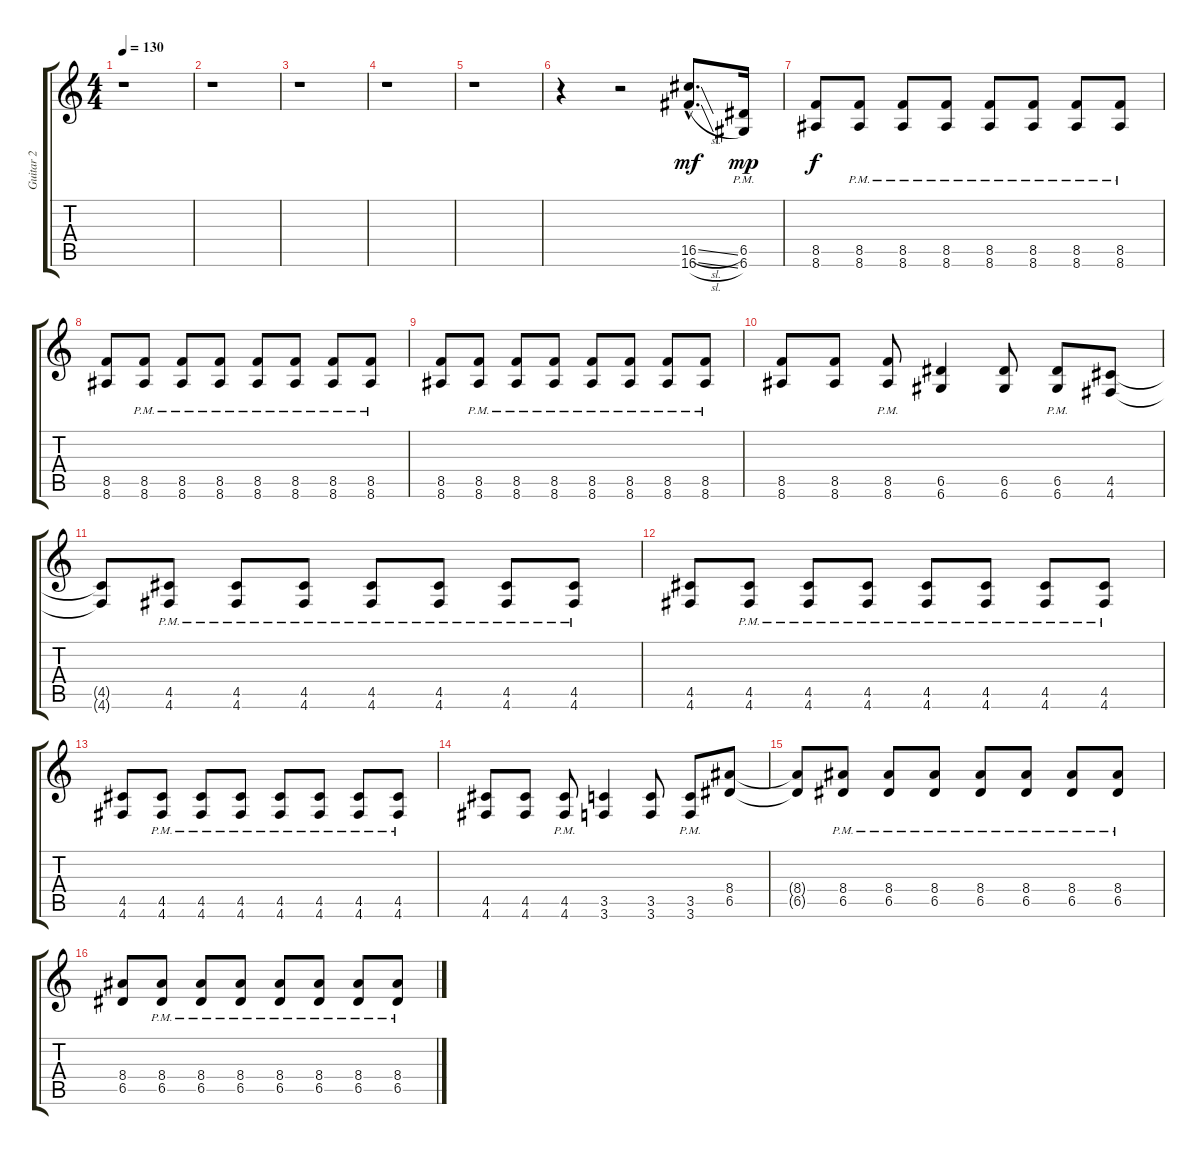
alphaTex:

\track ("Guitar 2" "Guitar 2") {instrument distortionguitar}
\staff {score tabs}
\tuning (E4 B3 G3 D3 A2 D2) {hide}
\ts (4 4)
\tempo 130
\clef g2
\ks c
r.1{dy f} |
r.1 |
r.1 |
r.1 |
r.1 |
r.4{volume 11 balance 0 instrument distortionguitar} r.2 (16.5{sl hac} 16.6{sl hac}).8{d dy mf} (6.5{pm} 6.6{pm}).16{dy mp} |
(8.5 8.6).8{dy f} (8.5{pm} 8.6{pm}).8 (8.5{pm} 8.6{pm}).8 (8.5{pm} 8.6{pm}).8 (8.5{pm} 8.6{pm}).8 (8.5{pm} 8.6{pm}).8 (8.5{pm} 8.6{pm}).8 (8.5{pm} 8.6{pm}).8 |
(8.5 8.6).8 (8.5{pm} 8.6{pm}).8 (8.5{pm} 8.6{pm}).8 (8.5{pm} 8.6{pm}).8 (8.5{pm} 8.6{pm}).8 (8.5{pm} 8.6{pm}).8 (8.5{pm} 8.6{pm}).8 (8.5{pm} 8.6{pm}).8 |
(8.5 8.6).8 (8.5{pm} 8.6{pm}).8 (8.5{pm} 8.6{pm}).8 (8.5{pm} 8.6{pm}).8 (8.5{pm} 8.6{pm}).8 (8.5{pm} 8.6{pm}).8 (8.5{pm} 8.6{pm}).8 (8.5{pm} 8.6{pm}).8 |
(8.5 8.6).8 (8.5 8.6).8 (8.5{pm} 8.6{pm}).8 (6.5 6.6).4 (6.5 6.6).8 (6.5{pm} 6.6{pm}).8 (4.5 4.6).8 |
(4.5{t} 4.6{t}).8 (4.5{pm} 4.6{pm}).8 (4.5{pm} 4.6{pm}).8 (4.5{pm} 4.6{pm}).8 (4.5{pm} 4.6{pm}).8 (4.5{pm} 4.6{pm}).8 (4.5{pm} 4.6{pm}).8 (4.5{pm} 4.6{pm}).8 |
(4.5 4.6).8 (4.5{pm} 4.6{pm}).8 (4.5{pm} 4.6{pm}).8 (4.5{pm} 4.6{pm}).8 (4.5{pm} 4.6{pm}).8 (4.5{pm} 4.6{pm}).8 (4.5{pm} 4.6{pm}).8 (4.5{pm} 4.6{pm}).8 |
(4.5 4.6).8 (4.5{pm} 4.6{pm}).8 (4.5{pm} 4.6{pm}).8 (4.5{pm} 4.6{pm}).8 (4.5{pm} 4.6{pm}).8 (4.5{pm} 4.6{pm}).8 (4.5{pm} 4.6{pm}).8 (4.5{pm} 4.6{pm}).8 |
(4.5 4.6).8 (4.5 4.6).8 (4.5{pm} 4.6{pm}).8 (3.5 3.6).4 (3.5 3.6).8 (3.5{pm} 3.6{pm}).8 (8.4 6.5).8 |
(8.4{t} 6.5{t}).8 (8.4{pm} 6.5{pm}).8 (8.4{pm} 6.5{pm}).8 (8.4{pm} 6.5{pm}).8 (8.4{pm} 6.5{pm}).8 (8.4{pm} 6.5{pm}).8 (8.4{pm} 6.5{pm}).8 (8.4{pm} 6.5{pm}).8 |
(8.4 6.5).8 (8.4{pm} 6.5{pm}).8 (8.4{pm} 6.5{pm}).8 (8.4{pm} 6.5{pm}).8 (8.4{pm} 6.5{pm}).8 (8.4{pm} 6.5{pm}).8 (8.4{pm} 6.5{pm}).8 (8.4{pm} 6.5{pm}).8
